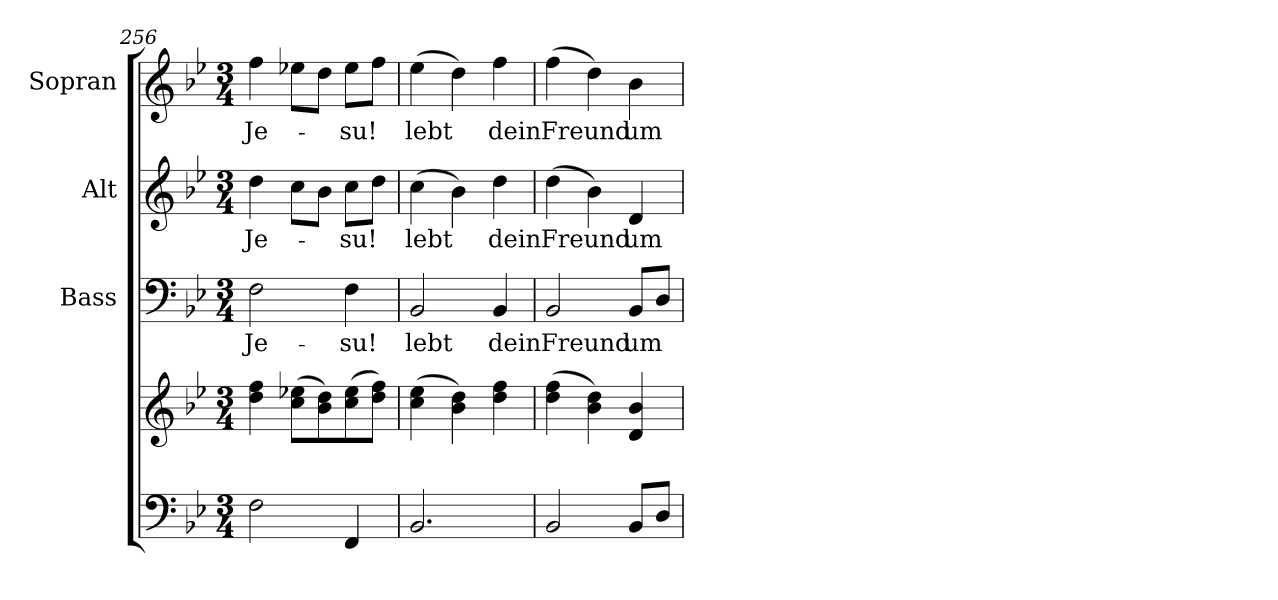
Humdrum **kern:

**kern	**kern	**kern	**text	**kern	**text	**kern	**text
*part4	*part4	*part3	*part3	*part2	*part2	*part1	*part1
*staff5	*staff4	*staff3	*staff3	*staff2	*staff2	*staff1	*staff1
*	*	*I"Bass	*	*I"Alt	*	*I"Sopran	*
*	*	*I'B.	*	*I'A.	*	*I'S.	*
*clefF4	*clefG2	*clefF4	*	*clefG2	*	*clefG2	*
*k[b-e-]	*k[b-e-]	*k[b-e-]	*	*k[b-e-]	*	*k[b-e-]	*
*B-:	*B-:	*B-:	*	*B-:	*	*B-:	*
*M3/4	*M3/4	*M3/4	*	*M3/4	*	*M3/4	*
=256	=256	=256	=256	=256	=256	=256	=256
!	!	!	!LO:LY:b	!	!LO:LY:b	!	!LO:LY:b
2F\	4dd\ 4ff\	2F\	Je-	4dd\	Je-	4ff\	Je-
.	(>8cc\ 8ee-X\L	.	.	8cc\L	.	8ee-X\L	.
.	8b-\ 8dd\)	.	.	8b-\J	.	8dd\J	.
!	!	!	!LO:LY:b	!	!LO:LY:b	!	!LO:LY:b
4FF/	(>8cc\ 8ee-\	4F\	-su!	8cc\L	-su!	8ee-\L	-su!
.	8dd\ 8ff\J)	.	.	8dd\J	.	8ff\J	.
=257	=257	=257	=257	=257	=257	=257	=257
!	!	!	!LO:LY:b	!	!LO:LY:b	!	!LO:LY:b
2.BB-/	(>4cc\ 4ee-\	2BB-/	lebt	(>4cc\	lebt	(>4ee-\	lebt
.	4b-\ 4dd\)	.	.	4b-\)	.	4dd\)	.
!	!	!	!LO:LY:b	!	!LO:LY:b	!	!LO:LY:b
.	4dd\ 4ff\	4BB-/	dein	4dd\	dein	4ff\	dein
=258	=258	=258	=258	=258	=258	=258	=258
!	!	!	!LO:LY:b	!	!LO:LY:b	!	!LO:LY:b
2BB-/	(>4dd\ 4ff\	2BB-/	Freund	(>4dd\	Freund	(>4ff\	Freund
.	4b-\ 4dd\)	.	.	4b-\)	.	4dd\)	.
!	!	!	!LO:LY:b	!	!LO:LY:b	!	!LO:LY:b
8BB-/L	4d/ 4b-/	8BB-/L	um	4d/	um	4b-\	um
8D/J	.	8D/J	.	.	.	.	.
=	=	=	=	=	=	=	=
*-	*-	*-	*-	*-	*-	*-	*-
